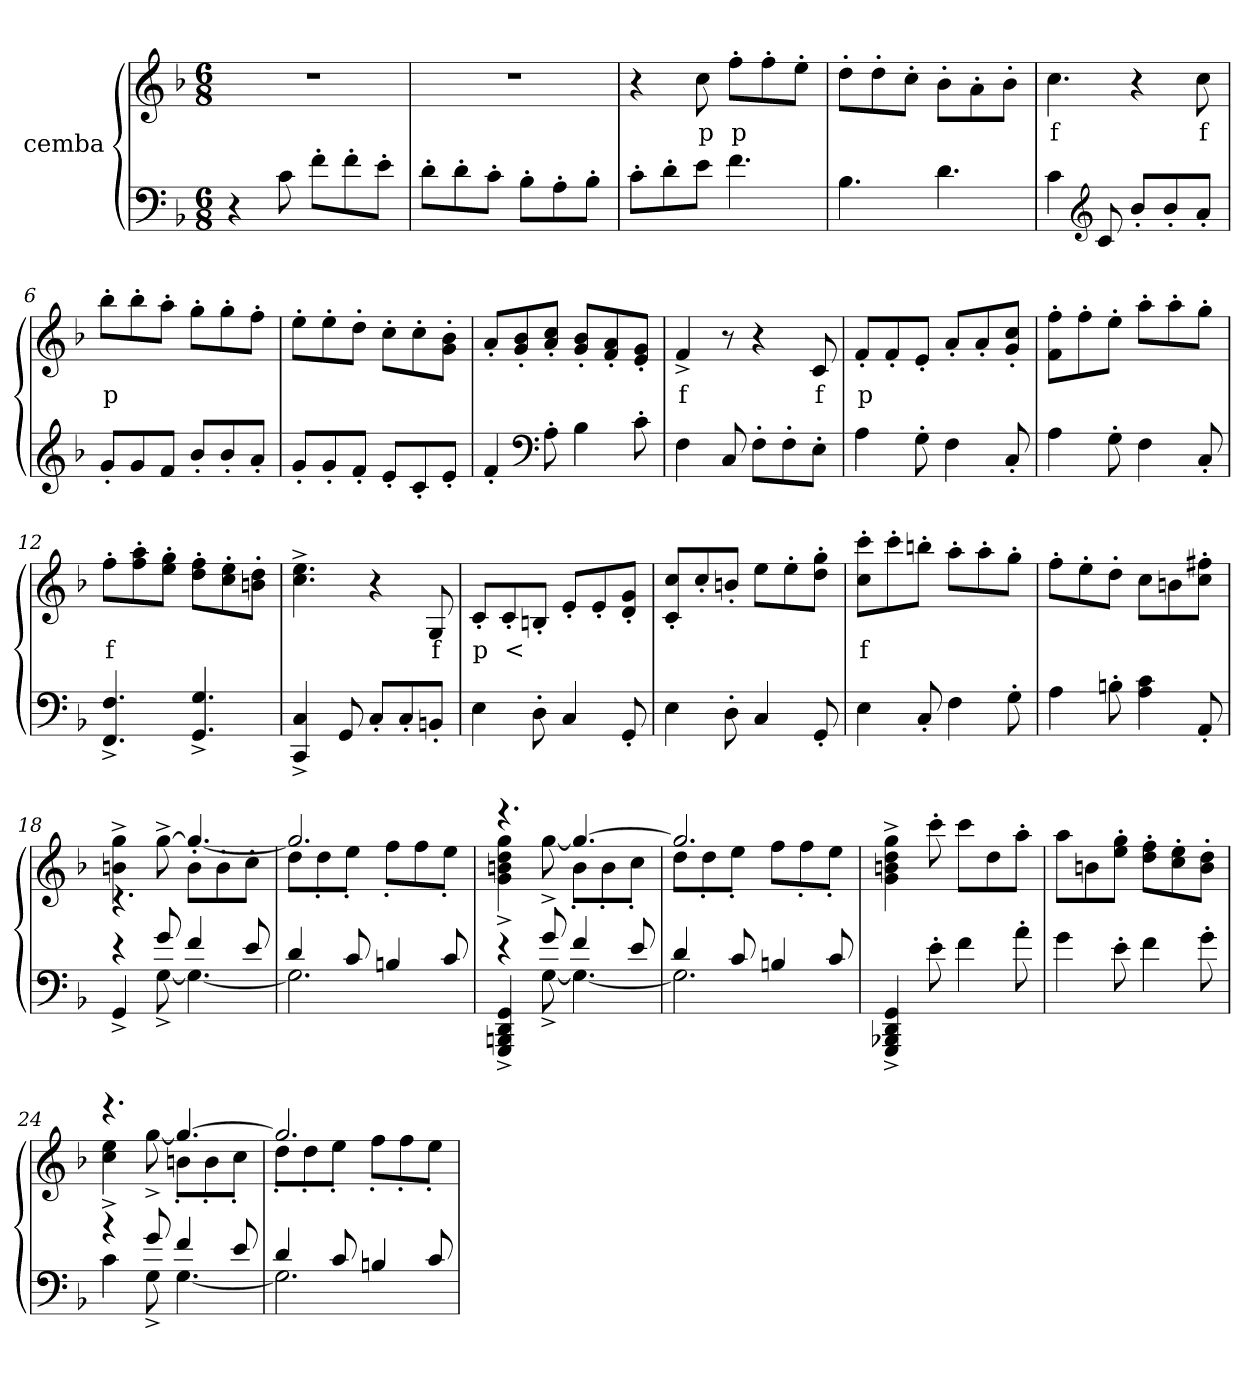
**kern	**kern	**text
*part2	*part1	*part1
*staff2	*staff1	*staff1
*I"cemba	*I"cemba	*
*clefF4	*clefG2	*
*k[b-]	*k[b-]	*
*F:	*F:	*
*M6/8	*M6/8	*
=1	=1	=1
4r	2.r	.
8c\	.	.
8f'>\L	.	.
8f'>\	.	.
8e'>\J	.	.
=2	=2	=2
8d'>\L	2.r	.
8d'>\	.	.
8c'>\J	.	.
8B-'>\L	.	.
8A'>\	.	.
8B-'>\J	.	.
=3	=3	=3
8c'>\L	4r	.
8d'>\	.	.
8e\J	8cc\	p
4.f\	8ff'>\L	p
.	8ff'>\	.
.	8ee'>\J	.
=4	=4	=4
4.B-\	8dd'>\L	.
.	8dd'>\	.
.	8cc'>\J	.
4.d\	8b-'>\L	.
.	8a'>\	.
.	8b-'>\J	.
=5	=5	=5
4c\	4.cc\	f
*clefG2	*	*
8c/	.	.
8b-'>/L	4r	.
8b-'>/	.	.
8a'>/J	8cc\	f
=6	=6	=6
8g'>/L	8bb-'>\L	p
8g/	8bb-'>\	.
8f/J	8aa'>\J	.
8b-'>/L	8gg'>\L	.
8b-'>/	8gg'>\	.
8a'>/J	8ff'>\J	.
=7	=7	=7
8g'>/L	8ee'>\L	.
8g'>/	8ee'>\	.
8f'>/J	8dd'>\J	.
8e'>/L	8cc'>\L	.
8c'>/	8cc'>\	.
8e'>/J	8g\'> 8b-\'>J	.
=8	=8	=8
4f'>/	8a'>/L	.
.	8g/'> 8b-/'>	.
*clefF4	*	*
8A'>\	8a/'> 8cc/'>J	.
4B-\	8g/'> 8b-/'>L	.
.	8f/'> 8a/'>	.
8c'>\	8e/'> 8g/'>J	.
=9	=9	=9
4F\	4f^>/	f
8C/	8r	.
8F'>\L	4r	.
8F'>\	.	.
8E'>\J	8c/	f
=10	=10	=10
4A\	8f'>/L	p
.	8f'>/	.
8G'>\	8e'>/J	.
4F\	8a'>/L	.
.	8a'>/	.
8C'>/	8g/'> 8cc/'>J	.
=11	=11	=11
4A\	8f\'> 8ff\'>L	.
.	8ff'>\	.
8G'>\	8ee'>\J	.
4F\	8aa'>\L	.
.	8aa'>\	.
8C'>/	8gg'>\J	.
=12	=12	=12
4.FF/^> 4.F/^>	8ff'>\L	f
.	8ff\'> 8aa\'>	.
.	8ee\'> 8gg\'>J	.
4.GG/^> 4.G/^>	8dd\'> 8ff\'>L	.
.	8cc\'> 8ee\'>	.
.	8bn\'> 8dd\'>J	.
=13	=13	=13
4CC/^> 4C/^>	4.cc\^> 4.ee\^>	.
8GG/	.	.
8C'>/L	4r	p
8C'>/	.	.
8BBn'>/J	8G/	f
=14	=14	=14
4E\	8c'>/L	p
.	8c'>/	<
8D'>\	8Bn'>/J	.
4C/	8e'>/L	.
.	8e'>/	.
8GG'>/	8d/'> 8g/'>J	.
=15	=15	=15
4E\	8c/'> 8cc/'>L	.
.	8cc'>/	.
8D'>\	8bn'>/J	.
4C/	8ee\L	.
.	8ee'>\	.
8GG'>/	8dd\'> 8gg\'>J	.
=16	=16	=16
4E\	8cc\'> 8ccc\'>L	f
.	8ccc'>\	.
8C'>/	8bbn'>\J	.
4F\	8aa'>\L	.
.	8aa'>\	.
8G'>\	8gg'>\J	.
=17	=17	=17
4A\	8ff'>\L	.
.	8ee'>\	.
8Bn'>\	8dd'>\J	.
4A\ 4c\	8cc\L	.
.	8bn\	.
8AA'>/	8cc\'> 8ff#X\'>J	.
=18	=18	=18
*^	*^	*
4r	4GG^>/	4bn\^> 4gg\^>	4.r	.
8g/	[8G^>\	[8gg^>\	.	.
4f/	4.G\_	8b'>\L	4.gg/_	.
.	.	8b'>\	.	.
8e/	.	8cc'>\J	.	.
=19	=19	=19	=19	=19
4d/	2.G\]	2.gg/]	8dd\L	.
.	.	.	8dd'>\	.
8c/	.	.	8ee'>\J	.
4Bn/	.	.	8ff'>\L	.
.	.	.	8ff\	.
8c/	.	.	8ee'>\J	.
=20	=20	=20	=20	=20
4r	4GGG/^> 4BBBn/^> 4DD/^> 4GG/^>	4.r	4g\^> 4bn\^> 4dd\^> 4gg\^>	.
8g/	[8G^>\	.	[8gg^>\	.
4f/	4.G\_	4.gg/_	8b'>\L	.
.	.	.	8b'>\	.
8e/	.	.	8cc'>\J	.
=21	=21	=21	=21	=21
4d/	2.G\]	2.gg/]	8dd\L	.
.	.	.	8dd'>\	.
8c/	.	.	8ee'>\J	.
4Bn/	.	.	8ff\L	.
.	.	.	8ff'>\	.
8c/	.	.	8ee'>\J	.
*v	*v	*	*	*
*	*v	*v	*
=22	=22	=22
4GGG/^> 4BBB-X/^> 4DD/^> 4GG/^>	4g\^> 4bn\^> 4dd\^> 4gg\^>	.
8e'>\	8ccc'>\	.
4f\	8ccc\L	.
.	8dd\	.
8a'>\	8aa'>\J	.
=23	=23	=23
4g\	8aa\L	.
.	8bn\	.
8e'>\	8ee\'> 8gg\'>J	.
4f\	8dd\'> 8ff\'>L	.
.	8cc\'> 8ee\'>	.
8g'>\	8b\'> 8dd\'>J	.
=24	=24	=24
*^	*^	*
4r	4c\	4.r	4cc\^> 4ee\^>	.
8g/	8G^>\	.	[8gg^>\	.
4f/	[4.G\	4.gg/_	8bn'>\L	.
.	.	.	8b'>\	.
8e/	.	.	8cc'>\J	.
=25	=25	=25	=25	=25
4d/	2.G\]	2.gg/]	8dd'>\L	.
.	.	.	8dd'>\	.
8c/	.	.	8ee'>\J	.
4Bn/	.	.	8ff'>\L	.
.	.	.	8ff'>\	.
8c/	.	.	8ee'>\J	.
*v	*v	*	*	*
*	*v	*v	*
=	=	=
*-	*-	*-
